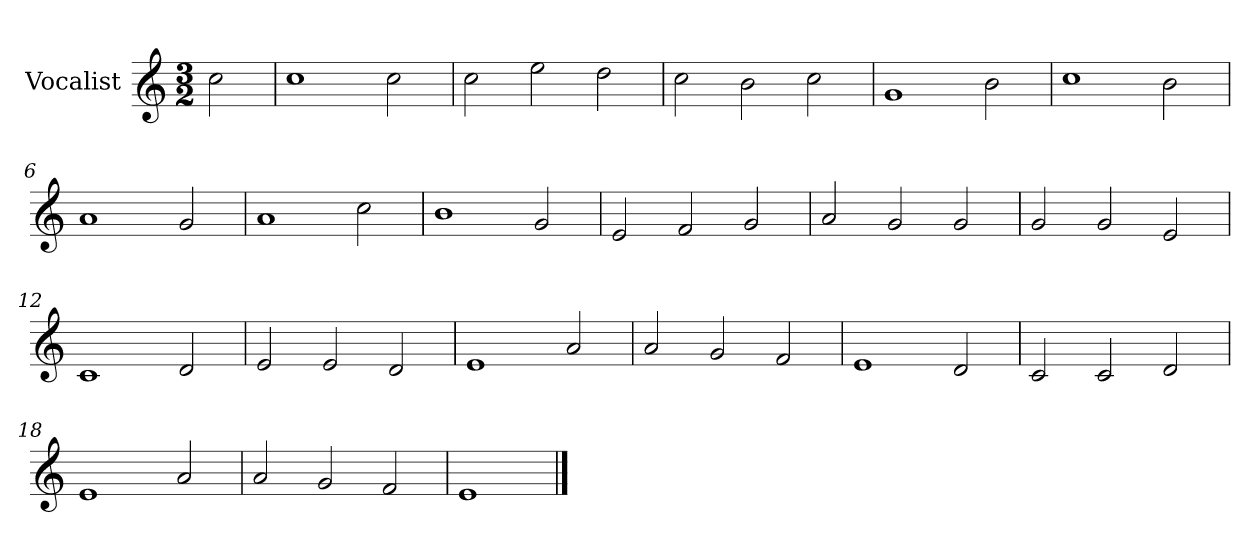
**kern
*part1
*staff1
*I"Vocalist
*k[]
*C:
*M3/2
=
2cc
=1
1cc
2cc
=2
2cc
2ee
2dd
=3
2cc
2b
2cc
=4
1g
2b
=5
1cc
2b
=6
1a
2g
=7
1a
2cc
=8
1b
2g
=9
2e
2f
2g
=10
2a
2g
2g
=11
2g
2g
2e
=12
1c
2d
=13
2e
2e
2d
=14
1e
2a
=15
2a
2g
2f
=16
1e
2d
=17
2c
2c
2d
=18
1e
2a
=19
2a
2g
2f
=20
1e
==
*-
